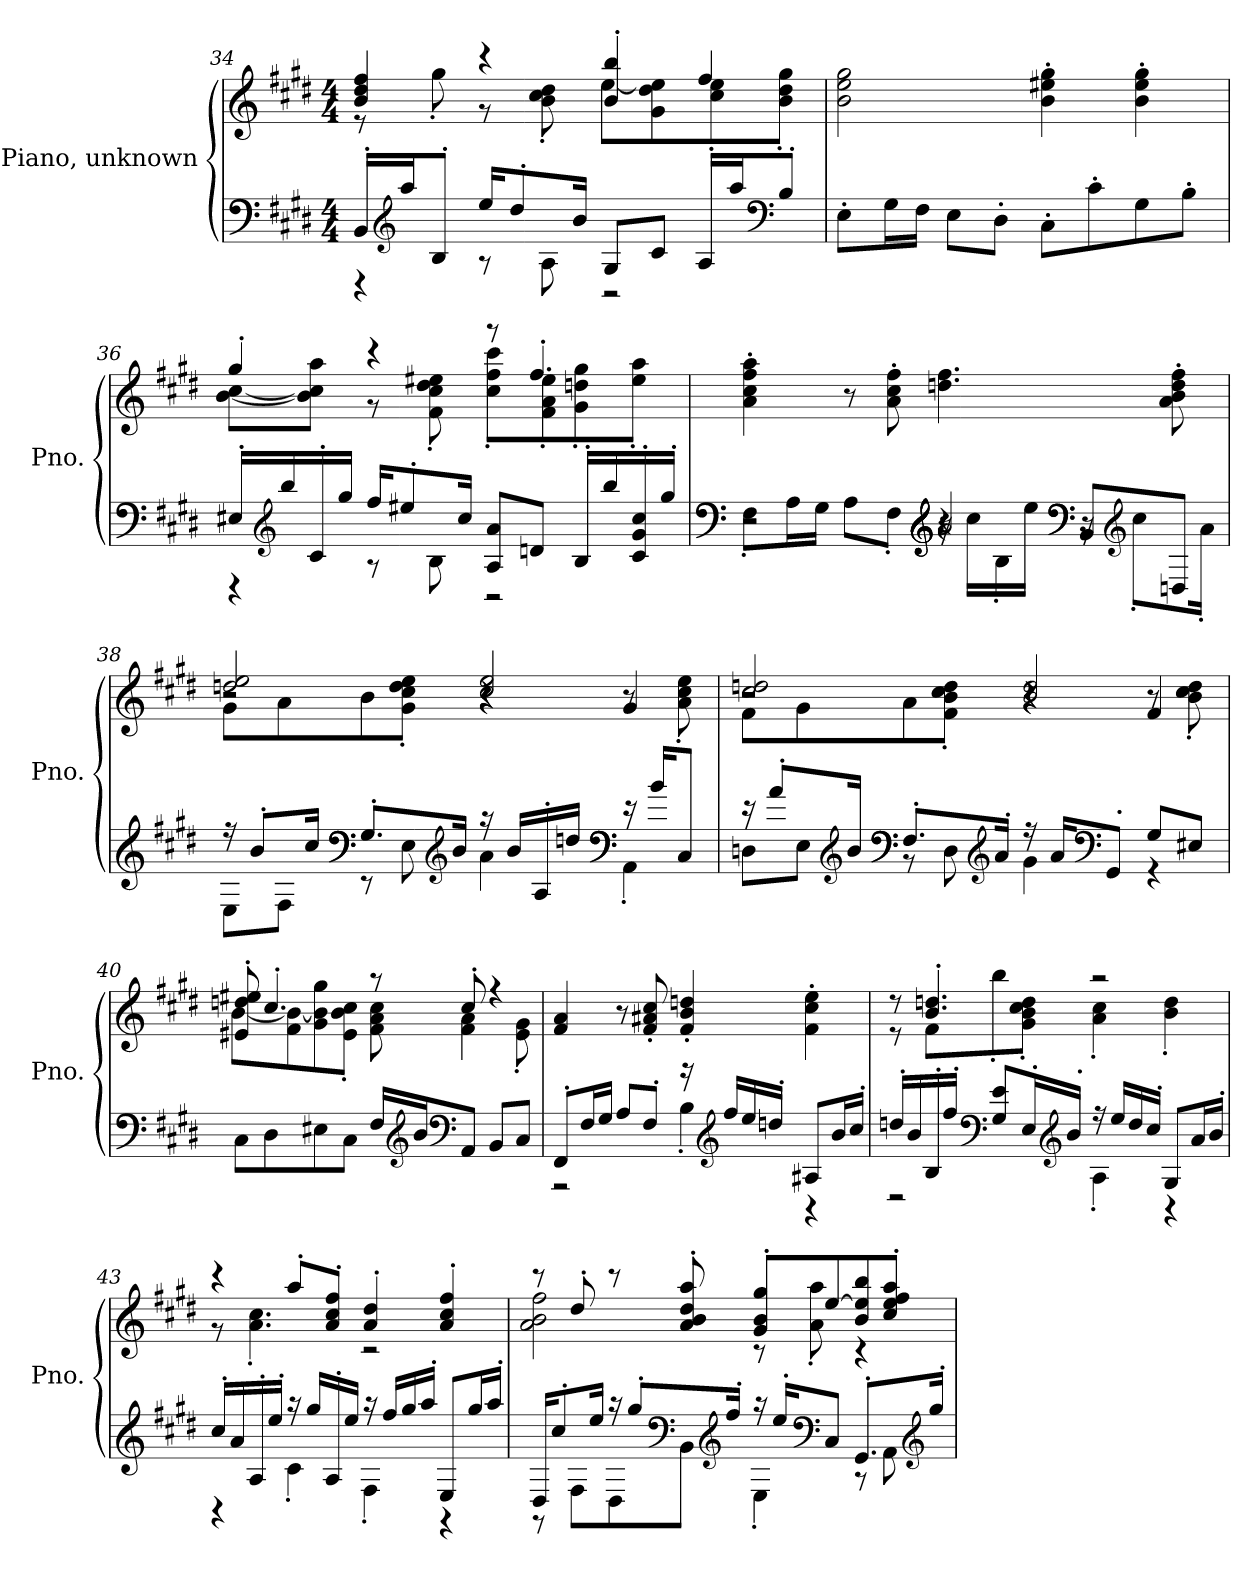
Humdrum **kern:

**kern	**kern
*part1	*part1
*staff2	*staff1
*I"Piano, unknown	*
*I'Pno.	*
!!LO:LB:g=z
*clefF4	*clefG2
*k[f#c#g#d#]	*k[f#c#g#d#]
*M4/4	*M4/4
=34	=34
*^	*^
16BB'/LL	4r	4b/ 4dd#/ 4ff#/	8r
*clefG2	*	*	*
16aa/J	.	.	.
8B'/J	.	.	8gg#'\
16ee/KL	8r	4r	8r
8dd#'/	.	.	.
.	8A\	.	8b\' 8cc#\' 8dd#\'
16b/Jk	.	.	.
8G#/L	2r	4b/' 4bb/'	[8ee\L
8c#/J	.	.	8g#\ 8dd#\ 8ee\]
16A'/LL	.	4ff#/	8cc#\ 8ee\
16aa/J	.	.	.
*clefF4	*	*	*
8B'/J	.	.	8b\' 8dd#\' 8gg#\'J
*v	*v	*	*
*	*v	*v
=35	=35
8E'\L	2b\ 2ee\ 2gg#\
16G#\L	.
16F#\JJ	.
8E\L	.
8D#'\J	.
8C#'\L	4b\' 4ee#X\' 4gg#\'
8c#'\	.
8G#\	4b\' 4ee#\' 4gg#\'
8B'\J	.
!!LO:LB:g=z
=36	=36
*^	*^
16E#X'/LL	4r	4gg#'/	[8b\ [8cc#\L
*clefG2	*	*	*
16bb/	.	.	.
16c#'/	.	.	8b\] 8cc#\] 8aa\J
16gg#/JJ	.	.	.
16ff#/KL	8r	4r	8r
8ee#X'/	.	.	.
.	8B\	.	8f#\' 8cc#\' 8dd#\' 8ee#X\'
16cc#/Jk	.	.	.
8A/ 8a/L	2r	8r	8cc#\' 8ff#\' 8ccc#\'L
8dn/J	.	4.ff#'/	8f#\' 8a\' 8ee#\'
16B'/LL	.	.	8g#\' 8ddn\' 8gg#\'
16bb/	.	.	.
16c#/' 16g#/' 16cc#/'	.	.	8ee#\' 8aa\'J
16gg#'/JJ	.	.	.
*v	*v	*	*
*	*v	*v
=37	=37
*clefF4	*
*^	*
*	*^	*
2r	8F#'\L	2r	4a\' 4cc#\' 4ff#\' 4aa\'
.	16A\L	.	.
.	16G#\JJ	.	.
.	8A\L	.	8r
.	8F#'\J	.	8a\' 8cc#\' 8ff#\'
*clefG2	*	*	*
2a/	16r	4r	4.ddn\ 4.ff#\
.	16cc#\LL	.	.
.	16B'\	.	.
.	16ee\JJ	.	.
*clefF4	*	*	*
.	16r	8BB/L	.
*clefG2	*	*	*
.	8cc#'\L	.	.
.	.	8Dn/J	8a\' 8b\' 8dd\' 8ff#\'
.	16a'\Jk	.	.
*	*v	*v	*
!!LO:LB:g=z
=38	=38	=38
*	*	*^
*	*	*	*^
16r	8E\L	2ddn/ 2ee/	8g#\L	2r
8b'/L	.	.	.	.
.	8F#\J	.	8a\	.
16cc#/Jk	.	.	.	.
*clefF4	*	*	*	*
8.G#'/L	8r	.	8b\	.
.	8E\	.	8g#\' 8cc#\' 8dd\' 8ee\'J	.
*clefG2	*	*	*	*
16b/Jk	.	.	.	.
16r	4a\	2cc#/ 2ee/	4r	4r
16b/LL	.	.	.	.
16A'/	.	.	.	.
16ddn/JJ	.	.	.	.
*clefF4	*	*	*	*
16r	4AA'\	.	8r	4g#/
16b/KL	.	.	.	.
8C#/J	.	.	8a\' 8cc#\' 8ee\'	.
=39	=39	=39	=39	=39
16r	8Dn\L	2cc#/ 2ddn/	8f#\L	2r
8a'/L	.	.	.	.
.	8E\J	.	8g#\	.
*clefG2	*	*	*	*
16b/Jk	.	.	.	.
*clefF4	*	*	*	*
8.F#'/L	8r	.	8a\	.
.	8D\	.	8f#\' 8b\' 8cc#\' 8dd\'J	.
*clefG2	*	*	*	*
16a'/Jk	.	.	.	.
16r	4g#\	2b/ 2dd/	4r	4r
16a/KL	.	.	.	.
*clefF4	*	*	*	*
8GG#'/J	.	.	.	.
8G#/L	4r	.	8r	4f#/
8E#X/J	.	.	8b\' 8cc#\' 8dd\'	.
*v	*v	*	*	*
*	*	*v	*v
!!LO:LB:g=z
=40	=40	=40
8C#\L	8e#X/' 8ddn/' 8ee#X/'	[8b\L
8D#\	4.cc#'/	8f#\ 8b\_
8E#X\	.	8g#\ 8b\] 8gg#\
8C#\J	.	8e#\' 8b\' 8cc#\'J
16F#/LL	8r	8f#\ 8a\ 8cc#\
*clefG2	*	*
16b/J	.	.
*clefF4	*	*
8AA/J	8cc#'/	4f#\ 4a\
8BB/L	4r	.
8C#/J	.	8e#\' 8g#\'
*	*v	*v
=41	=41
*^	*
8FF#'/L	2r	4f#/ 4a/
16F#/L	.	.
16G#/JJ	.	.
8A/L	.	8r
8F#'/J	.	8f#/' 8a#X/' 8cc#/'
16r	4B'\	4f#/' 4b/' 4ddn/'
*clefG2	*	*
16ff#/LL	.	.
16ee/	.	.
16ddn'/JJ	.	.
8A#X/L	4r	4f#\' 4cc#\' 4ee\'
16b/L	.	.
16cc#'/JJ	.	.
!!LO:LB:g=z
=42	=42	=42
*	*	*^
16ddn'/LL	2r	8r	8r
16b/	.	.	.
16B'/	.	4.b/' 4.ddn/'	8f#\L
16ff#'/JJ	.	.	.
*clefF4	*	*	*
8G#/ 8e/L	.	.	8bb'\
16E'/L	.	.	8g#\' 8b\' 8cc#\' 8dd\'J
*clefG2	*	*	*
16b'/JJ	.	.	.
16r	4A'\	2r	4a\' 4cc#\'
16ee/LL	.	.	.
16dd/	.	.	.
16cc#'/JJ	.	.	.
8G#/L	4r	.	4b\' 4dd\'
16a/L	.	.	.
16b'/JJ	.	.	.
=43	=43	=43	=43
16cc#'/LL	4r	4r	8r
16a/	.	.	.
16A'/	.	.	4.a\' 4.cc#\'
16ee'/JJ	.	.	.
16r	4c#'\	8aa'/L	.
16gg#/LL	.	.	.
16A'/	.	8a/' 8cc#/' 8ff#/'J	.
16ee/JJ	.	.	.
16r	4F#'\	4a/' 4dd#/'	2r
16ff#/LL	.	.	.
16gg#/	.	.	.
16aa'/JJ	.	.	.
8E/L	4r	4a/' 4cc#/' 4ff#/'	.
16gg#/L	.	.	.
16aa'/JJ	.	.	.
!!LO:PB:g=z	!!
=44	=44	=44	=44
16D#/KL	8r	8r	2a\ 2b\ 2ff#\
8cc#'/	.	.	.
.	8F#\L	8dd#'/	.
16ee/Jk	.	.	.
16r	8D#\	8r	.
8gg#'/L	.	.	.
*clefF4	*	*	*
.	8BB\J	8a/' 8b/' 8dd#/' 8aa/'	.
*clefG2	*	*	*
16ff#'/Jk	.	.	.
16r	4E'\	8g#/' 8b/' 8gg#/'L	8r
16ee'/KL	.	.	.
*clefF4	*	*	*
8C#/J	.	[8ee/	8a\' 8aa\'
8.GG#'/L	8r	8b/ 8ee/] 8bb/	4r
.	8AA\	8cc#/' 8ee/' 8ff#/' 8aa/'J	.
*clefG2	*	*	*
16gg#'/Jk	.	.	.
*v	*v	*	*
*	*v	*v
=	=
*-	*-
